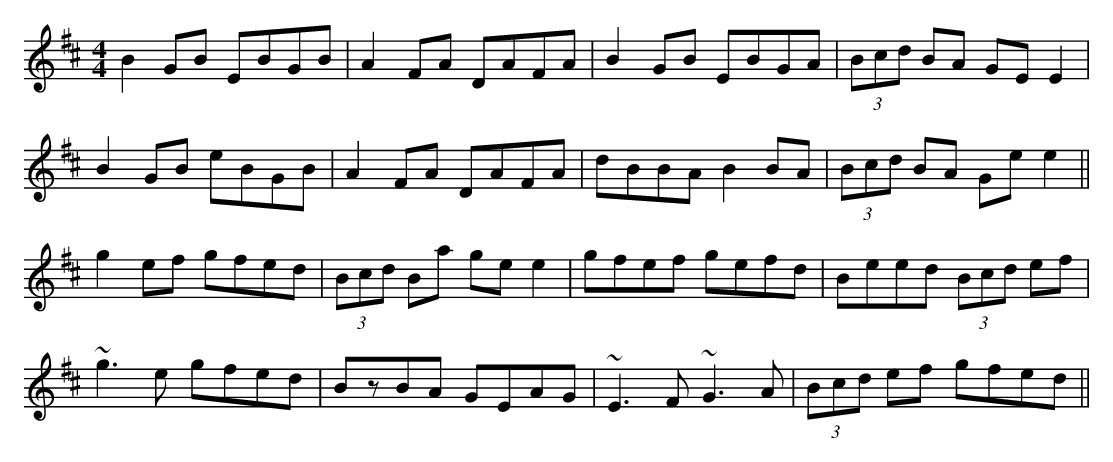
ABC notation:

X:1
M:4/4
K:Edor
B2GB EBGB|A2FA DAFA|B2GB EBGA|(3Bcd BA GEE2|
B2GB eBGB|A2FA DAFA|dBBA B2BA|(3Bcd BA Gee2||
g2ef gfed|(3Bcd Ba gee2|gfef gefd|Beed (3Bcd ef|
~g3e gfed|BzBA GEAG|~E3F ~G3A|(3Bcd ef gfed||
